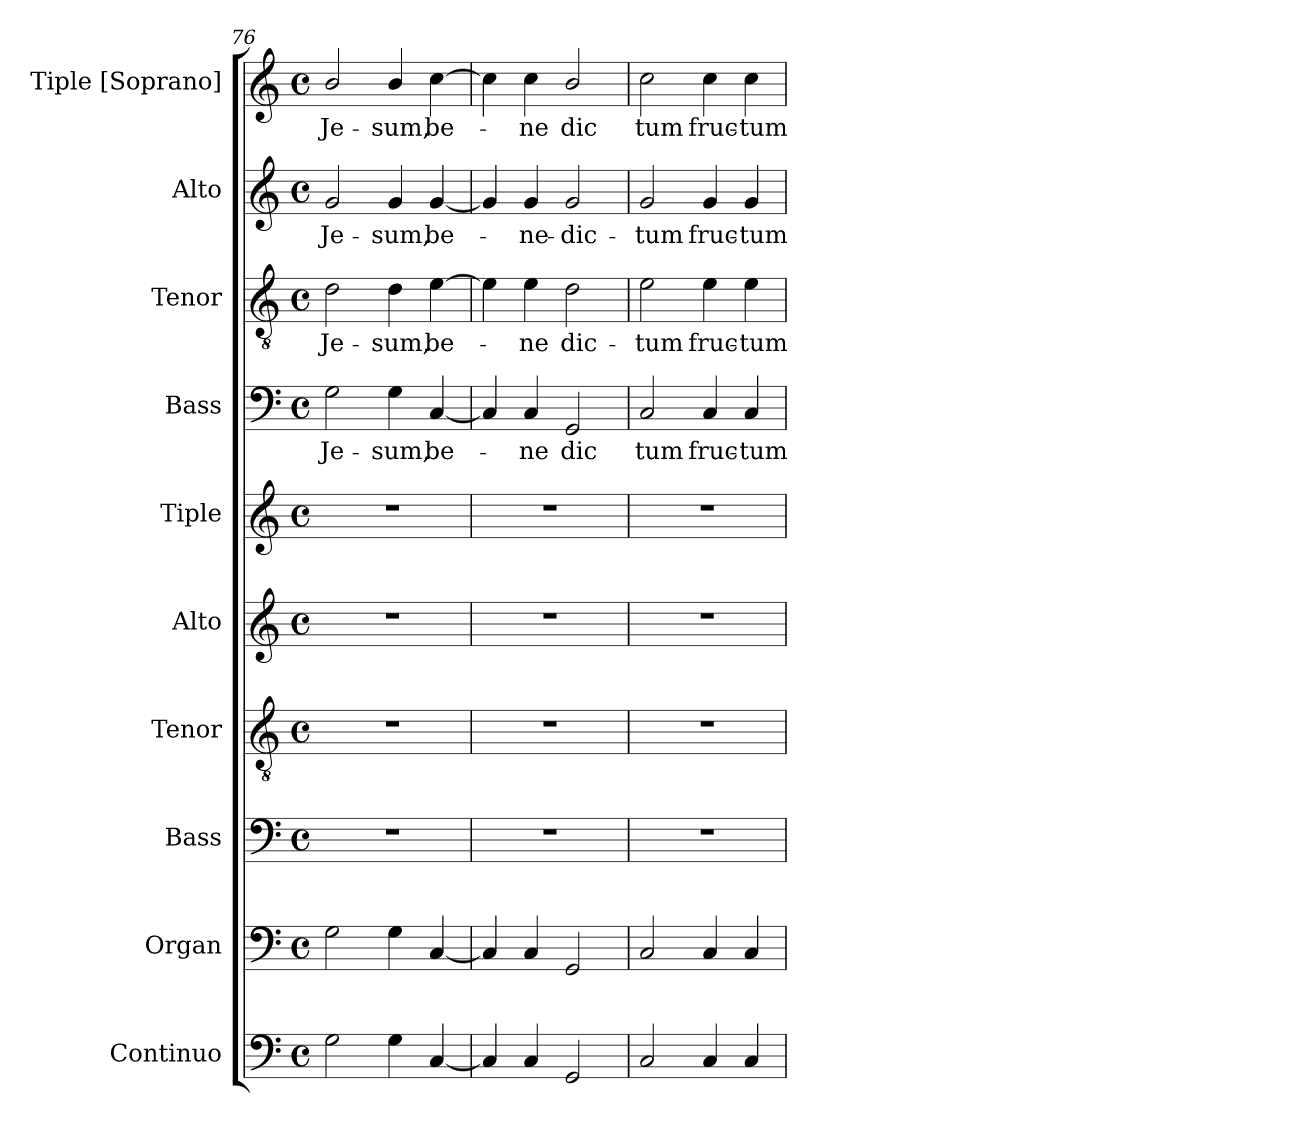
**kern	**kern	**kern	**kern	**kern	**kern	**kern	**text	**kern	**text	**kern	**text	**kern	**text
*part10	*part9	*part8	*part7	*part6	*part5	*part4	*part4	*part3	*part3	*part2	*part2	*part1	*part1
*staff10	*staff9	*staff8	*staff7	*staff6	*staff5	*staff4	*staff4	*staff3	*staff3	*staff2	*staff2	*staff1	*staff1
*I"Continuo	*I"Organ	*I"Bass	*I"Tenor	*I"Alto	*I"Tiple	*I"Bass	*	*I"Tenor	*	*I"Alto	*	*I"Tiple [Soprano]	*
*I'Cont.	*I'Org.	*I'B.	*I'T.	*I'A.	*	*I'B.	*	*I'T.	*	*I'A.	*	*I'S.	*
*clefF4	*clefF4	*clefF4	*clefGv2	*clefG2	*clefG2	*clefF4	*	*clefGv2	*	*clefG2	*	*clefG2	*
*	*	*	*ITrd7c12	*	*	*	*	*ITrd7c12	*	*	*	*	*
*k[]	*k[]	*k[]	*k[]	*k[]	*k[]	*k[]	*	*k[]	*	*k[]	*	*k[]	*
*C:	*C:	*C:	*C:	*C:	*C:	*C:	*	*C:	*	*C:	*	*C:	*
*M4/4	*M4/4	*M4/4	*M4/4	*M4/4	*M4/4	*M4/4	*	*M4/4	*	*M4/4	*	*M4/4	*
*met(c)	*met(c)	*met(c)	*met(c)	*met(c)	*met(c)	*met(c)	*	*met(c)	*	*met(c)	*	*met(c)	*
=76	=76	=76	=76	=76	=76	=76	=76	=76	=76	=76	=76	=76	=76
!	!	!	!	!	!	!	!LO:LY:b:color=#000000	!	!	!	!	!	!
!	!	!	!	!	!	!	!	!	!LO:LY:b:color=#000000	!	!	!	!
!	!	!	!	!	!	!	!	!	!	!	!LO:LY:b:color=#000000	!	!
!	!	!	!	!	!	!	!	!	!	!	!	!	!LO:LY:b:color=#000000
2Gi\	2Gi\	1r	1r	1r	1r	2Gi\	Je-	2Di\	Je-	2gi/	Je-	2bi/	Je-
!	!	!	!	!	!	!	!LO:LY:b:color=#000000	!	!	!	!	!	!
!	!	!	!	!	!	!	!	!	!LO:LY:b:color=#000000	!	!	!	!
!	!	!	!	!	!	!	!	!	!	!	!LO:LY:b:color=#000000	!	!
!	!	!	!	!	!	!	!	!	!	!	!	!	!LO:LY:b:color=#000000
4Gi\	4Gi\	.	.	.	.	4Gi\	-sum,	4Di\	-sum,	4gi/	-sum,	4bi/	-sum,
!	!	!	!	!	!	!	!LO:LY:b:color=#000000	!	!	!	!	!	!
!	!	!	!	!	!	!	!	!	!LO:LY:b:color=#000000	!	!	!	!
!	!	!	!	!	!	!	!	!	!	!	!LO:LY:b:color=#000000	!	!
!	!	!	!	!	!	!	!	!	!	!	!	!	!LO:LY:b:color=#000000
[4Ci/	[4Ci/	.	.	.	.	[4Ci/	be-	[4Ei\	be-	[4gi/	be-	[4cci\	be-
=77	=77	=77	=77	=77	=77	=77	=77	=77	=77	=77	=77	=77	=77
4Ci/]	4Ci/]	1r	1r	1r	1r	4Ci/]	.	4Ei\]	.	4gi/]	.	4cci\]	.
!	!	!	!	!	!	!	!LO:LY:b:color=#000000	!	!	!	!	!	!
!	!	!	!	!	!	!	!	!	!LO:LY:b:color=#000000	!	!	!	!
!	!	!	!	!	!	!	!	!	!	!	!LO:LY:b:color=#000000	!	!
!	!	!	!	!	!	!	!	!	!	!	!	!	!LO:LY:b:color=#000000
4Ci/	4Ci/	.	.	.	.	4Ci/	-ne	4Ei\	-ne	4gi/	-ne-	4cci\	-ne
!	!	!	!	!	!	!	!LO:LY:b:color=#000000	!	!	!	!	!	!
!	!	!	!	!	!	!	!	!	!LO:LY:b:color=#000000	!	!	!	!
!	!	!	!	!	!	!	!	!	!	!	!LO:LY:b:color=#000000	!	!
!	!	!	!	!	!	!	!	!	!	!	!	!	!LO:LY:b:color=#000000
2GGi/	2GGi/	.	.	.	.	2GGi/	dic	2Di\	dic-	2gi/	-dic-	2bi/	dic
=78	=78	=78	=78	=78	=78	=78	=78	=78	=78	=78	=78	=78	=78
!	!	!	!	!	!	!	!LO:LY:b:color=#000000	!	!	!	!	!	!
!	!	!	!	!	!	!	!	!	!LO:LY:b:color=#000000	!	!	!	!
!	!	!	!	!	!	!	!	!	!	!	!LO:LY:b:color=#000000	!	!
!	!	!	!	!	!	!	!	!	!	!	!	!	!LO:LY:b:color=#000000
2Ci/	2Ci/	1r	1r	1r	1r	2Ci/	tum	2Ei\	-tum	2gi/	-tum	2cci\	tum
!	!	!	!	!	!	!	!LO:LY:b:color=#000000	!	!	!	!	!	!
!	!	!	!	!	!	!	!	!	!LO:LY:b:color=#000000	!	!	!	!
!	!	!	!	!	!	!	!	!	!	!	!LO:LY:b:color=#000000	!	!
!	!	!	!	!	!	!	!	!	!	!	!	!	!LO:LY:b:color=#000000
4Ci/	4Ci/	.	.	.	.	4Ci/	fruc-	4Ei\	fruc-	4gi/	fruc-	4cci\	fruc-
!	!	!	!	!	!	!	!LO:LY:b:color=#000000	!	!	!	!	!	!
!	!	!	!	!	!	!	!	!	!LO:LY:b:color=#000000	!	!	!	!
!	!	!	!	!	!	!	!	!	!	!	!LO:LY:b:color=#000000	!	!
!	!	!	!	!	!	!	!	!	!	!	!	!	!LO:LY:b:color=#000000
4Ci/	4Ci/	.	.	.	.	4Ci/	-tum	4Ei\	-tum	4gi/	-tum	4cci\	-tum
=	=	=	=	=	=	=	=	=	=	=	=	=	=
*-	*-	*-	*-	*-	*-	*-	*-	*-	*-	*-	*-	*-	*-
